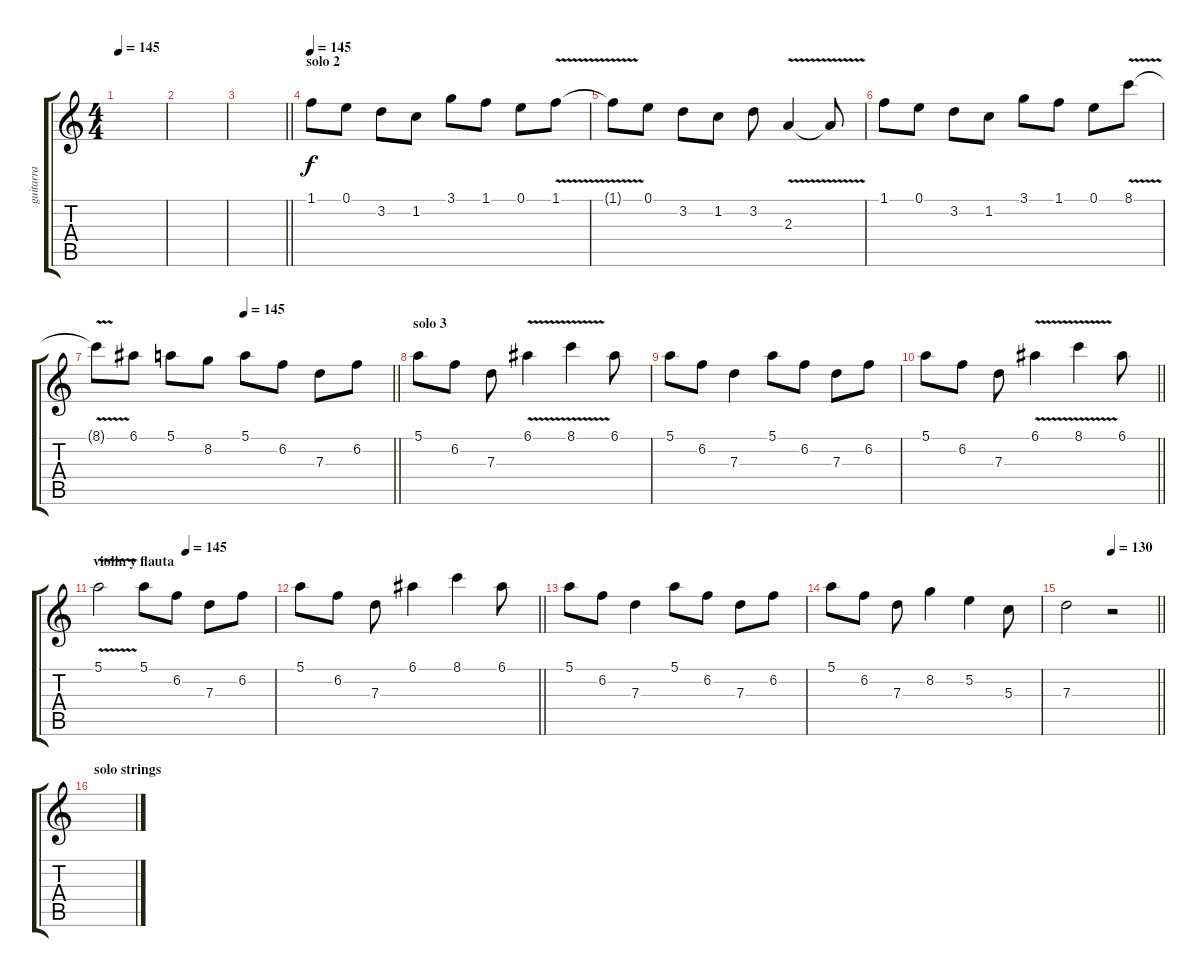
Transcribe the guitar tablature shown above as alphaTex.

\track ("guitarra" "guitarra") {instrument distortionguitar}
\staff {score tabs}
\tuning (E4 B3 G3 D3 A2 E2) {hide}
\ts (4 4)
\tempo 145
\clef g2
\ks c
|
|
\barLineRight lightlight
|
\section ("" "solo 2")
\tempo 145
1.1.8 0.1.8 3.2.8 1.2.8 3.1.8 1.1.8 0.1.8 1.1{v}.8 |
1.1{t}.8 0.1.8 3.2.8 1.2.8 3.2.8 2.3{v}.4 2.3{t}.8 |
1.1.8 0.1.8 3.2.8 1.2.8 3.1.8 1.1.8 0.1.8 8.1{v}.8 |
\tempo (145 0.5)
\barLineRight lightlight
8.1{t}.8 6.1.8 5.1.8 8.2.8 5.1.8 6.2.8 7.3.8 6.2.8 |
\section ("" "solo 3")
5.1.8 6.2.8 7.3.8 6.1{v}.4 8.1{v}.4 6.1.8 |
5.1.8 6.2.8 7.3.4 5.1.8 6.2.8 7.3.8 6.2.8 |
\barLineRight lightlight
5.1.8 6.2.8 7.3.8 6.1{v}.4 8.1{v}.4 6.1.8 |
\section ("" "violin y flauta")
\tempo (145 0.5)
5.1{v}.2 5.1.8 6.2.8 7.3.8 6.2.8 |
\barLineRight lightlight
5.1.8 6.2.8 7.3.8 6.1.4 8.1.4 6.1.8 |
5.1.8 6.2.8 7.3.4 5.1.8 6.2.8 7.3.8 6.2.8 |
5.1.8 6.2.8 7.3.8 8.2.4 5.2.4 5.3.8 |
\tempo (130 0.5)
\barLineRight lightlight
7.3.2 r.2 |
\section ("" "solo strings")
